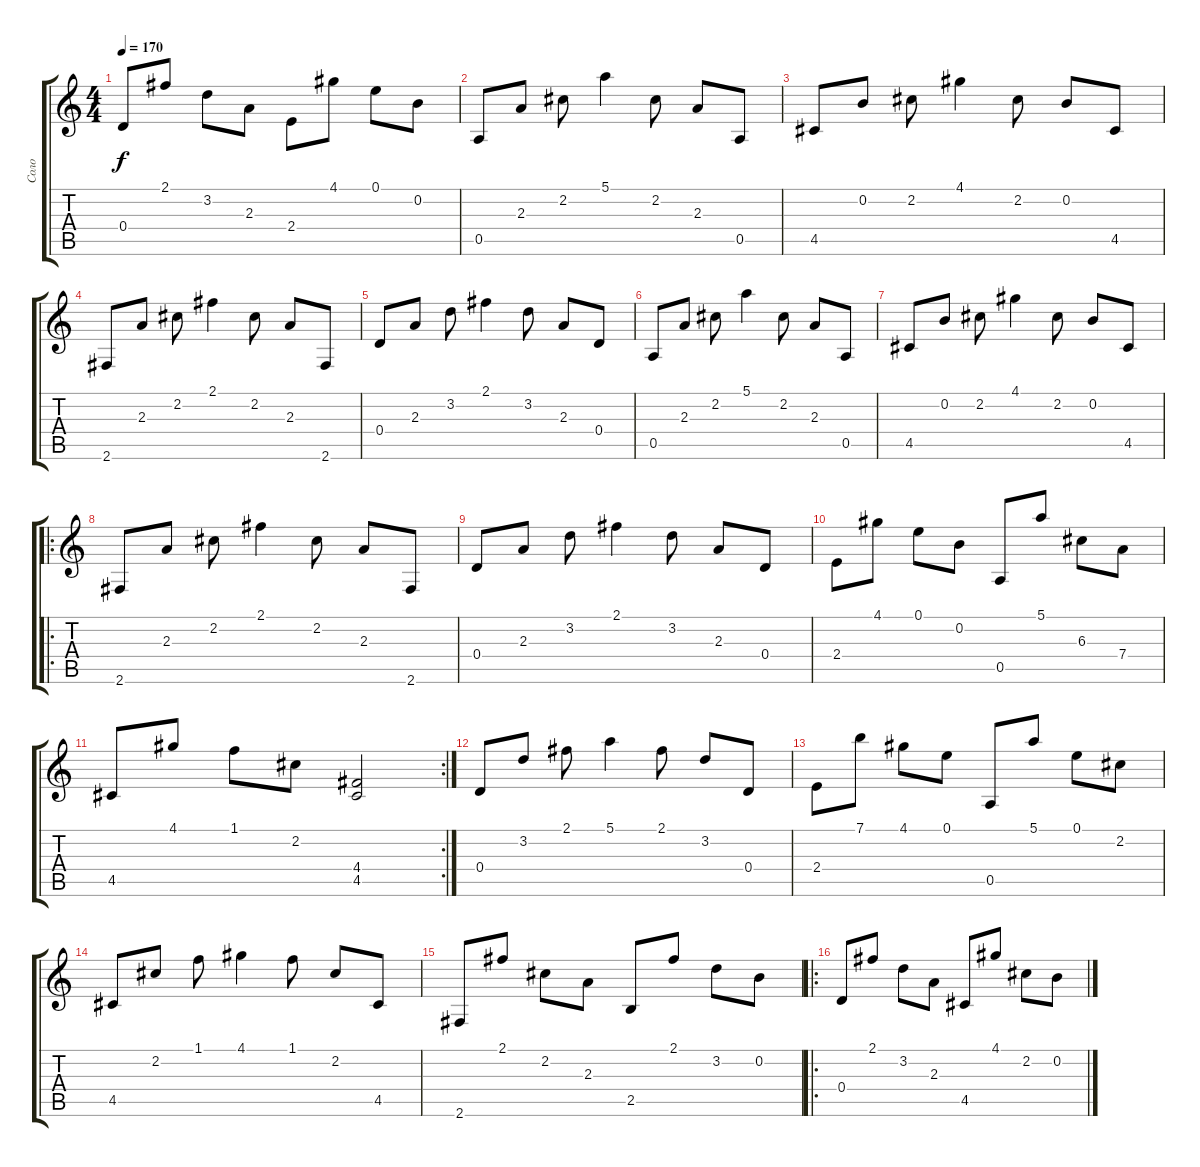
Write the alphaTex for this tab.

\track ("Соло" "Соло") {instrument distortionguitar}
\staff {score tabs}
\tuning (E4 B3 G3 D3 A2 E2) {hide}
\ts (4 4)
\tempo 170
\clef g2
\ks c
0.4.8{dy f} 2.1.8 3.2.8 2.3.8 2.4.8 4.1.8 0.1.8 0.2.8 |
0.5.8 2.3.8 2.2.8 5.1.4 2.2.8 2.3.8 0.5.8 |
4.5.8 0.2.8 2.2.8 4.1.4 2.2.8 0.2.8 4.5.8 |
2.6.8 2.3.8 2.2.8 2.1.4 2.2.8 2.3.8 2.6.8 |
0.4.8 2.3.8 3.2.8 2.1.4 3.2.8 2.3.8 0.4.8 |
0.5.8 2.3.8 2.2.8 5.1.4 2.2.8 2.3.8 0.5.8 |
4.5.8 0.2.8 2.2.8 4.1.4 2.2.8 0.2.8 4.5.8 |
\ro
2.6.8 2.3.8 2.2.8 2.1.4 2.2.8 2.3.8 2.6.8 |
0.4.8 2.3.8 3.2.8 2.1.4 3.2.8 2.3.8 0.4.8 |
2.4.8 4.1.8 0.1.8 0.2.8 0.5.8 5.1.8 6.3.8 7.4.8 |
\rc 2
4.5.8 4.1.8 1.1.8 2.2.8 (4.4 4.5).2 |
0.4.8 3.2.8 2.1.8 5.1.4 2.1.8 3.2.8 0.4.8 |
2.4.8 7.1.8 4.1.8 0.1.8 0.5.8 5.1.8 0.1.8 2.2.8 |
4.5.8 2.2.8 1.1.8 4.1.4 1.1.8 2.2.8 4.5.8 |
2.6.8 2.1.8 2.2.8 2.3.8 2.5.8 2.1.8 3.2.8 0.2.8 |
\ro
0.4.8 2.1.8 3.2.8 2.3.8 4.5.8 4.1.8 2.2.8 0.2.8
